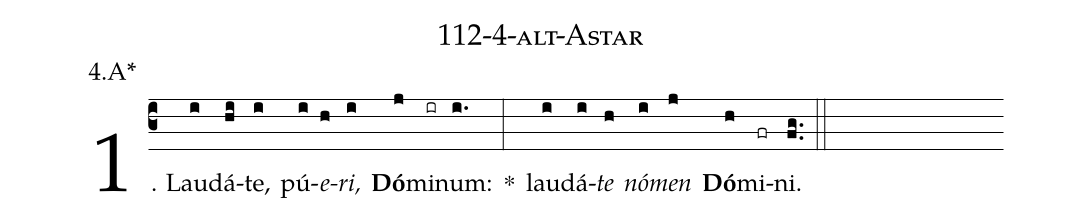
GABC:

name: 112-4-alt-Astar;
annotation: 4.A*;
%%
(c3)1. Lau(i)dá(hi)te,(i) pú(i)<i>e</i>(h)<i>ri,</i>(i) <b>Dó</b>(j)mi(ir)num:(i.) *(:) lau(i)dá(i)<i>te</i>(h) <i>nó</i>(i)<i>men</i>(j) <b>Dó</b>(h)mi(fr)ni.(fg..) (::)
